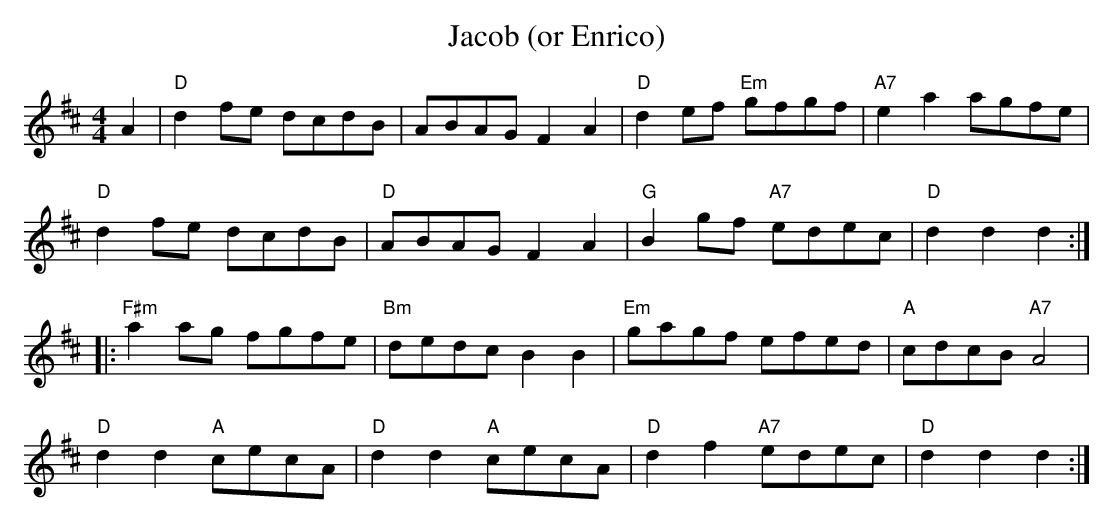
X:1
T:Jacob (or Enrico)
M:4/4
L:1/4
K:D
A|"D"df/2e/2 d/2c/2d/2B/2|A/2B/2A/2G/2 FA|"D"de/2f/2 "Em"g/2f/2g/2f/2|\
"A7"ea a/2g/2f/2e/2|
"D"df/2e/2 d/2c/2d/2B/2|"D"A/2B/2A/2G/2 FA|"G"Bg/2f/2 "A7"e/2d/2e/2c/2|"D"dd d\
:|
|:"F#m"aa/2g/2 f/2g/2f/2e/2|"Bm"d/2e/2d/2c/2 BB|"Em"g/2a/2g/2f/2 e/2f/2e/2d/2|\
"A"c/2d/2c/2B/2 "A7"A2|
"D"dd "A"c/2e/2c/2A/2|"D"dd "A"c/2e/2c/2A/2|"D"df "A7"e/2d/2e/2c/2|"D"dd d:|
